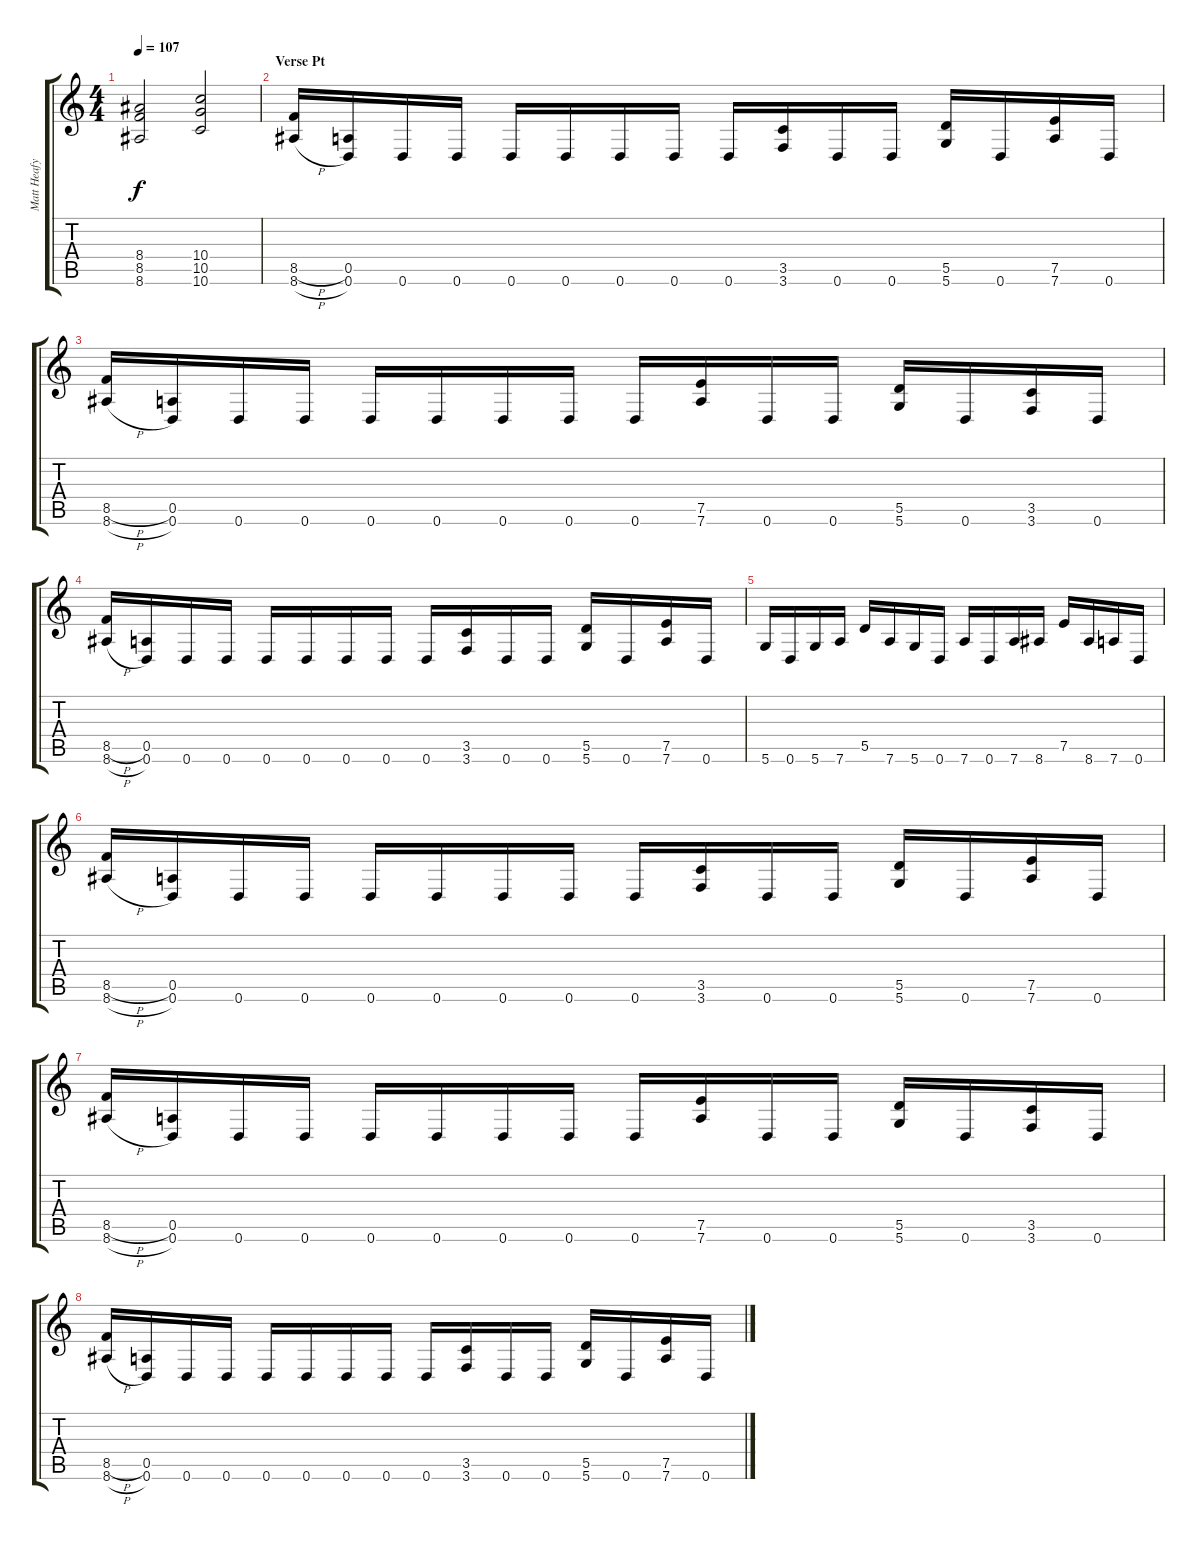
\track ("Matt Heafy" "Matt Heafy") {instrument distortionguitar}
\staff {score tabs}
\tuning (E4 B3 G3 D3 A2 D2) {hide}
\ts (4 4)
\tempo 107
\clef g2
\ks c
(8.4 8.5 8.6).2{dy f} (10.4 10.5 10.6).2 |
\section ("" "Verse Pt")
(8.5{h} 8.6{h}).16 (0.5 0.6).16 0.6.16 0.6.16 0.6.16 0.6.16 0.6.16 0.6.16 0.6.16 (3.5 3.6).16 0.6.16 0.6.16 (5.5 5.6).16 0.6.16 (7.5 7.6).16 0.6.16 |
(8.5{h} 8.6{h}).16 (0.5 0.6).16 0.6.16 0.6.16 0.6.16 0.6.16 0.6.16 0.6.16 0.6.16 (7.5 7.6).16 0.6.16 0.6.16 (5.5 5.6).16 0.6.16 (3.5 3.6).16 0.6.16 |
(8.5{h} 8.6{h}).16 (0.5 0.6).16 0.6.16 0.6.16 0.6.16 0.6.16 0.6.16 0.6.16 0.6.16 (3.5 3.6).16 0.6.16 0.6.16 (5.5 5.6).16 0.6.16 (7.5 7.6).16 0.6.16 |
5.6.16 0.6.16 5.6.16 7.6.16 5.5.16 7.6.16 5.6.16 0.6.16 7.6.16 0.6.16 7.6.16 8.6.16 7.5.16 8.6.16 7.6.16 0.6.16 |
(8.5{h} 8.6{h}).16 (0.5 0.6).16 0.6.16 0.6.16 0.6.16 0.6.16 0.6.16 0.6.16 0.6.16 (3.5 3.6).16 0.6.16 0.6.16 (5.5 5.6).16 0.6.16 (7.5 7.6).16 0.6.16 |
(8.5{h} 8.6{h}).16 (0.5 0.6).16 0.6.16 0.6.16 0.6.16 0.6.16 0.6.16 0.6.16 0.6.16 (7.5 7.6).16 0.6.16 0.6.16 (5.5 5.6).16 0.6.16 (3.5 3.6).16 0.6.16 |
(8.5{h} 8.6{h}).16 (0.5 0.6).16 0.6.16 0.6.16 0.6.16 0.6.16 0.6.16 0.6.16 0.6.16 (3.5 3.6).16 0.6.16 0.6.16 (5.5 5.6).16 0.6.16 (7.5 7.6).16 0.6.16
